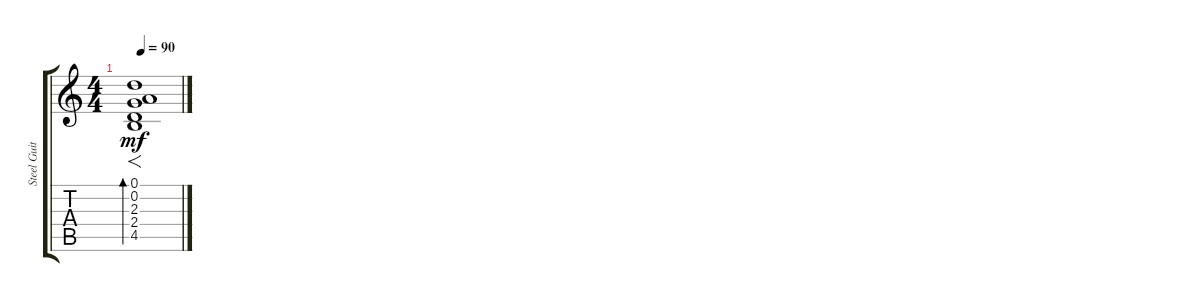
\track ("Steel Guitar" "Steel Guit") {instrument acousticguitarsteel}
\staff {score tabs}
\tuning (D4 A3 F3 C3 G2 D2) {hide}
\ts (4 4)
\tempo 90
\clef g2
\ks c
(0.1 0.2 2.3 2.4 4.5).1{f bd 120 dy mf}
